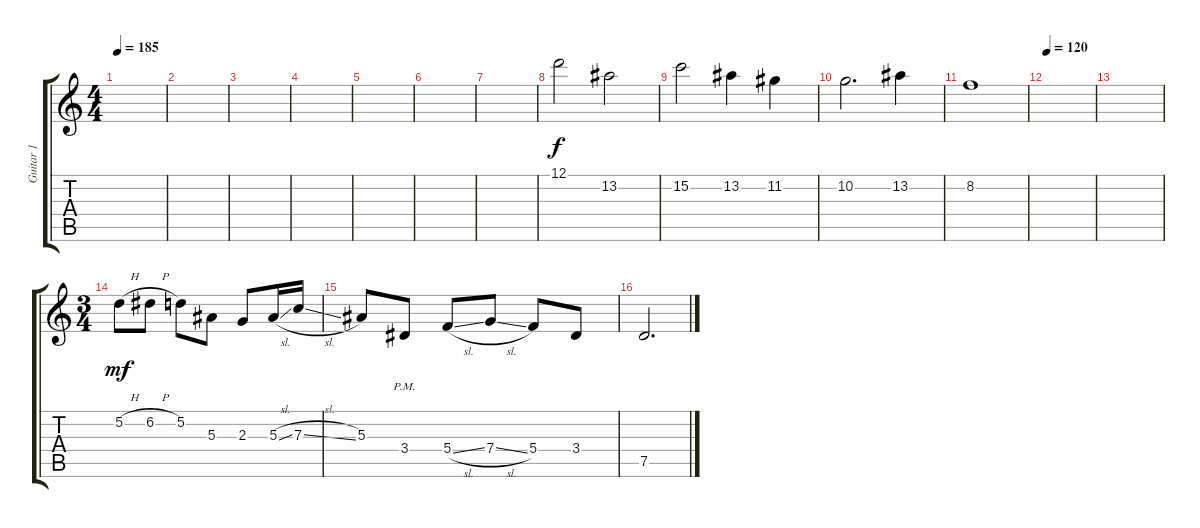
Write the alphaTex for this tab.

\track ("Guitar 1" "Guitar 1") {instrument distortionguitar}
\staff {score tabs}
\tuning (D4 A3 F3 C3 G2 C2) {hide}
\ts (4 4)
\tempo 185
\clef g2
\ks c
|
|
|
|
|
|
|
12.1.2 13.2.2 |
15.2.2 13.2.4 11.2.4 |
10.2.2{d} 13.2.4 |
8.2.1 |
\tempo 120
|
|
\ts (3 4)
5.2{h}.8{dy mf volume 13} 6.2{h}.8 5.2.8 5.3.8 2.3.8 5.3{sl}.16 7.3{sl}.16 |
5.3.8 3.4{pm}.8 5.4{sl}.8 7.4{sl}.8 5.4.8 3.4.8 |
7.5.2{d}
